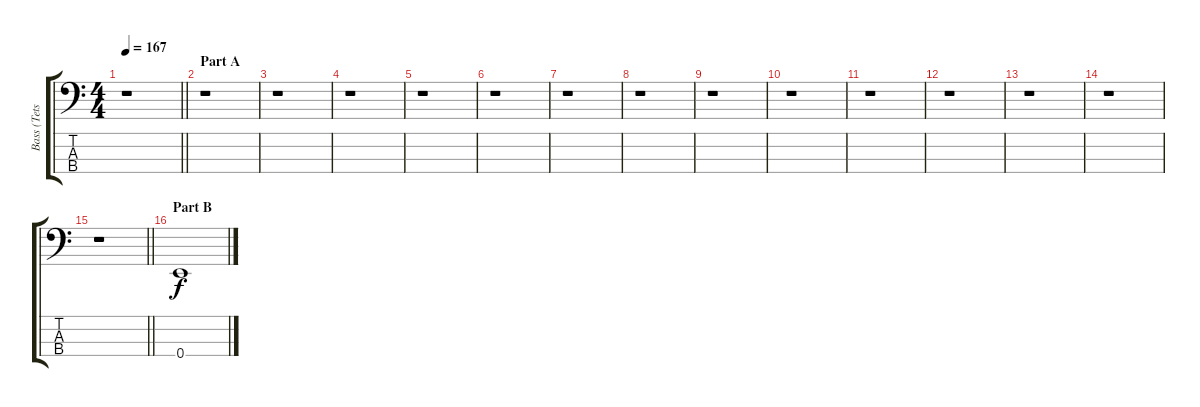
\track ("Bass (Tetsu)" "Bass (Tets") {mute instrument electricbasspick}
\staff {score tabs}
\tuning (G2 D2 A1 E1) {hide}
\ts (4 4)
\tempo 167
\clef f4
\barLineRight lightlight
\ks c
r.1{dy f instrument electricbasspick} |
\section ("" "Part A")
r.1 |
r.1 |
r.1 |
r.1 |
r.1 |
r.1 |
r.1 |
r.1 |
r.1 |
r.1 |
r.1 |
r.1 |
r.1 |
\barLineRight lightlight
r.1 |
\section ("" "Part B")
0.4.1
